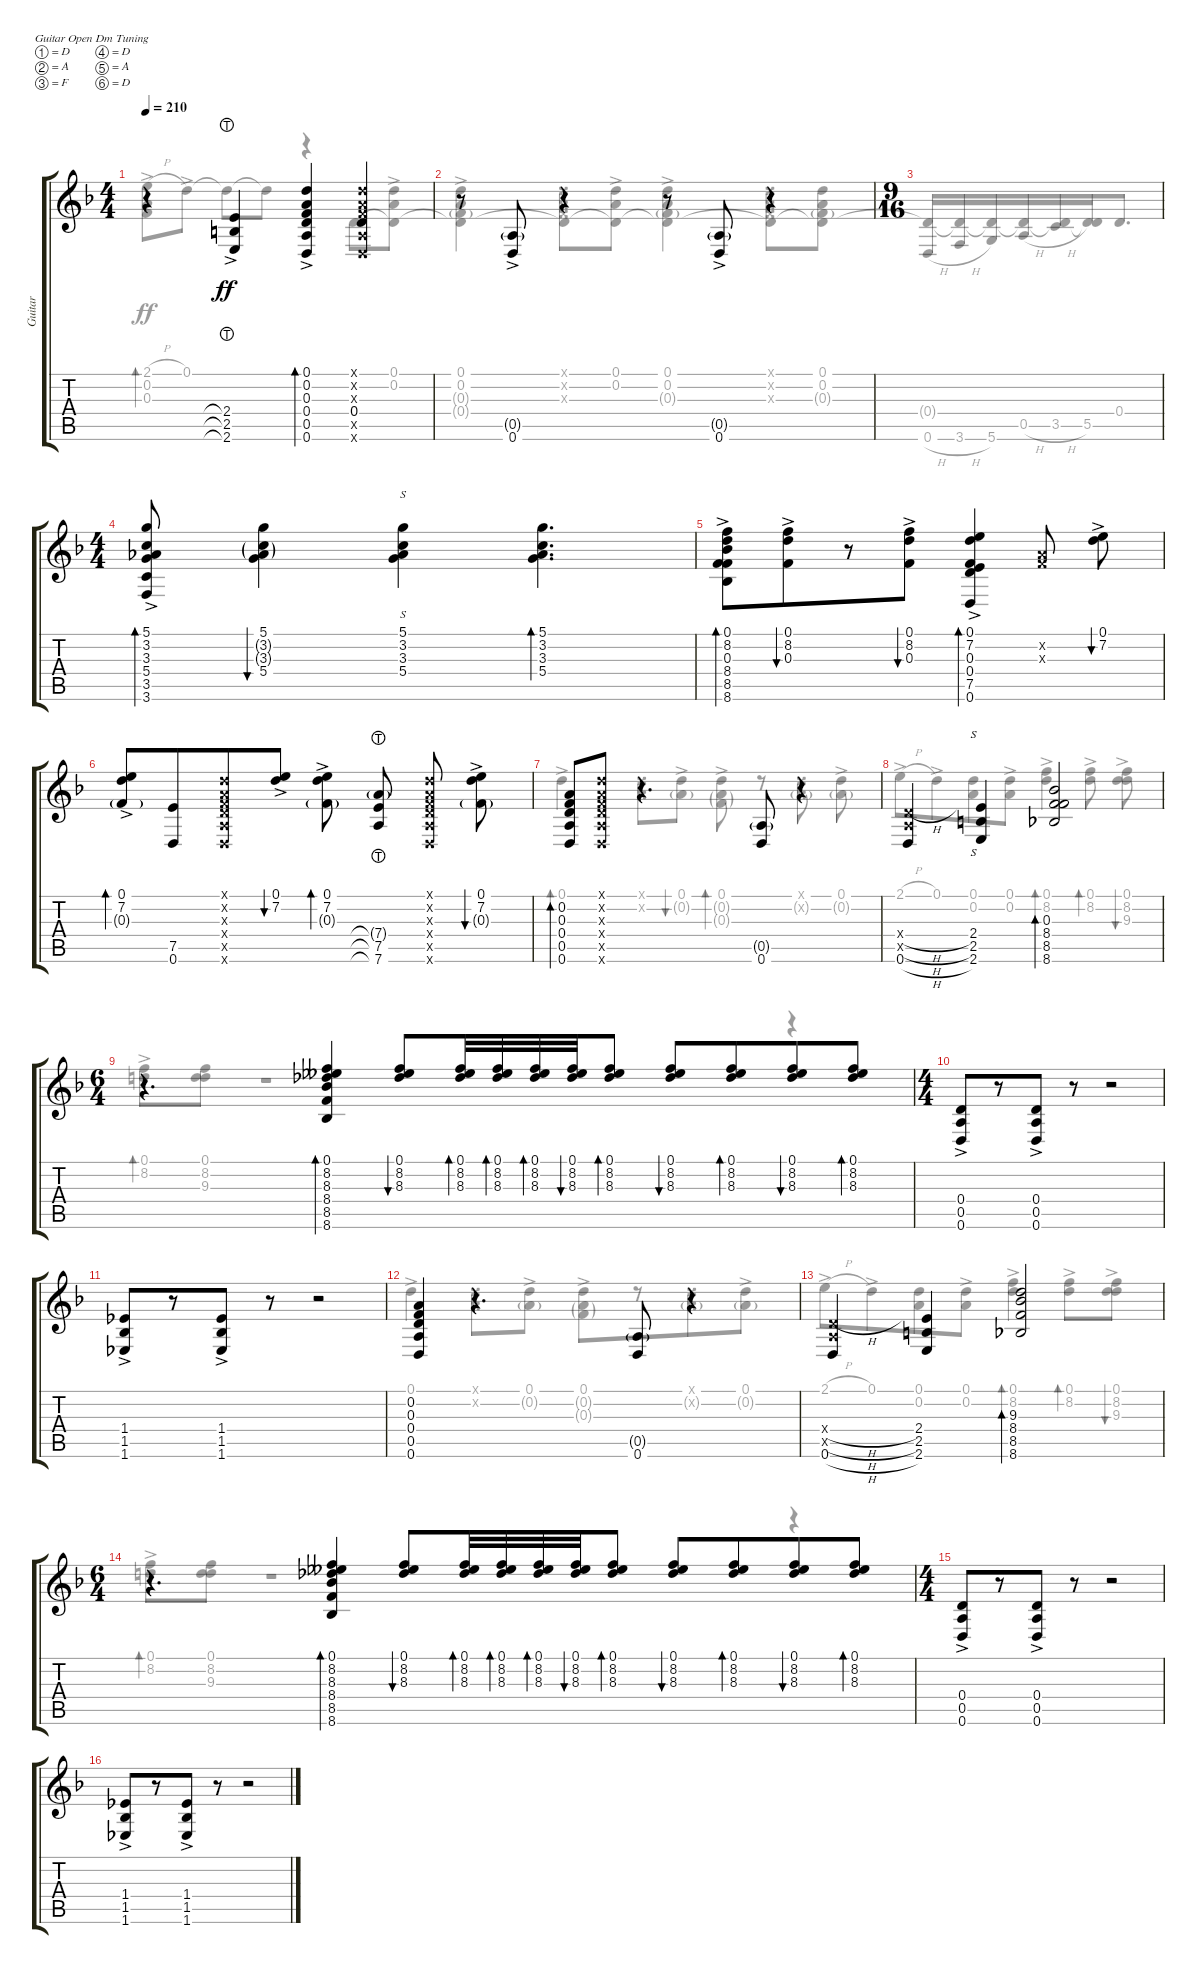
\defaultSystemsLayout 2
\bracketExtendMode groupsimilarinstruments
\otherSystemsTrackNameOrientation horizontal
\track ("Steel Guitar" "Guitar") {instrument acousticguitarsteel}
\staff {score tabs}
\tuning (D4 A3 F3 D3 A2 D2)
\voice
\ts (4 4)
\scale
1.04787
\tempo 210
\accidentals auto
\clef g2
\ottava regular
\simile none
\ks dminor
r.4{bd 0 dy ff beam Up} (2.6{lht ac acc forcenatural} 2.5{lht acc forcenatural} 2.4{lht ac acc forcenatural}).4{beam Up} (0.6{ac acc forcenatural} 0.5{ac acc forcenatural} 0.4{ac acc forcenatural} 0.3{ac acc forcenatural} 0.2{ac acc forcenatural} 0.1{ac acc forcenatural}).4{bd 30 beam Up} (0.6{x acc forcenatural} 0.5{x acc forcenatural} 0.4{acc forcenatural} 0.3{x acc forcenatural} 0.2{x acc forcenatural} 0.1{x acc forcenatural}).4{beam Up} |
\scale
0.952125 r.8{beam Up} (0.6{ac acc forcenatural} 0.5{g acc forcenatural}).8{beam Up} r.4{beam Up} r.8{beam Up} (0.6{ac acc forcenatural} 0.5{g acc forcenatural}).8{beam Up} r.4{beam Up} |
\ts (9 16)
\beaming (8 4)
\scale
1.0635 |
\ts (4 4)
\beaming (8 4)
\scale
0.9365 (3.6{acc forcenatural} 3.5{acc forcenatural} 5.4{ac acc forcenatural} 3.3{acc b} 3.2{acc forcenatural} 5.1{ac acc forcenatural}).8{bd 30 beam Up} (5.1{acc forcenatural} 3.2{g acc forcenatural} 3.3{g acc b} 5.4{acc forcenatural}).4{bu 30 beam Down} (5.1{acc forcenatural} 5.4{acc forcenatural} 3.3{acc b} 3.2{acc forcenatural}).4{s beam Down} (5.4{acc forcenatural} 3.3{acc b} 3.2{acc forcenatural} 5.1{acc forcenatural}).4{d bd 30 beam Down} |
\scale
1.04787 (8.6{acc b} 8.5{acc forcenatural} 8.4{acc b} 0.3{acc forcenatural} 8.2{ac acc forcenatural} 0.1{acc forcenatural}).8{bd 30 beam Down} (0.3{acc forcenatural} 8.2{ac acc forcenatural} 0.1{acc forcenatural}).8{bu 30 beam Down} r.8{beam Down} (0.3{acc forcenatural} 8.2{ac acc forcenatural} 0.1{acc forcenatural}).8{bu 30 beam Down} (0.6{acc forcenatural} 7.5{ac acc forcenatural} 0.4{acc forcenatural} 0.3{acc forcenatural} 7.2{ac acc forcenatural} 0.1{acc forcenatural}).4{bd 30 beam Up} (0.2{x acc forcenatural} 0.3{x acc forcenatural}).8{beam Up} (0.1{acc forcenatural} 7.2{ac acc forcenatural}).8{bu 30 beam Down} |
\scale
0.952125 (0.1{acc forcenatural} 7.2{ac acc forcenatural} 0.3{g acc forcenatural}).8{bd 30 beam Up} (0.6{acc forcenatural} 7.5{acc forcenatural}).8{beam Up} (0.1{x acc forcenatural} 0.2{x acc forcenatural} 0.3{x acc forcenatural} 0.4{x acc forcenatural} 0.5{x acc forcenatural} 0.6{x acc forcenatural}).8{beam Up} (0.1{acc forcenatural} 7.2{ac acc forcenatural}).8{bu 30 beam Up} (7.2{ac acc forcenatural} 0.1{acc forcenatural} 0.3{g acc forcenatural}).8{bd 30 beam Down} (7.6{lht acc forcenatural} 7.5{lht acc forcenatural} 7.4{lht g acc forcenatural}).8{beam Up} (0.6{x acc forcenatural} 0.5{x acc forcenatural} 0.4{x acc forcenatural} 0.3{x acc forcenatural} 0.2{x acc forcenatural} 0.1{x acc forcenatural}).8{beam Up} (0.1{acc forcenatural} 7.2{ac acc forcenatural} 0.3{g acc forcenatural}).8{bu 30 beam Down} |
\scale
1.04787 (0.3{acc forcenatural} 0.2{acc forcenatural} 0.6{acc forcenatural} 0.5{acc forcenatural} 0.4{acc forcenatural}).8{bd 30 beam Up} (0.1{x acc forcenatural} 0.2{x acc forcenatural} 0.3{x acc forcenatural} 0.4{x acc forcenatural} 0.5{x acc forcenatural} 0.6{x acc forcenatural}).8{beam Up} r.4{d beam Up} (0.6{acc forcenatural} 0.5{g acc forcenatural}).8{beam Up} r.4{beam Up} |
\scale
0.952125 (0.6{h acc forcenatural} 0.5{h x acc forcenatural} 0.4{h x acc forcenatural}).4{beam Up} (2.6{acc forcenatural} 2.5{acc forcenatural} 2.4{acc forcenatural}).4{s beam Up} (8.6{acc b} 8.5{acc forcenatural} 8.4{acc b} 0.3{acc forcenatural}).2{bd 30 beam Up} |
\ts (6 4)
\beaming (8 4 4 4)
\scale
1.04679 r.4{d bd 0 beam Up} (8.6{acc b} 8.5{acc forcenatural} 8.4{acc b} 8.3{acc b} 8.2{acc forcenatural} 0.1{acc bb}).4{bd 30 beam Up} (0.1{acc bb} 8.2{acc forcenatural} 8.3{acc b}).8{bu 30 beam Up} (8.2{acc forcenatural} 0.1{acc bb} 8.3{acc b}).32{bd 30 beam Up} (0.1{acc bb} 8.2{acc forcenatural} 8.3{acc b}).32{bd 30 beam Up} (8.2{acc forcenatural} 0.1{acc bb} 8.3{acc b}).32{bd 30 beam Up} (8.2{acc forcenatural} 8.3{acc b} 0.1{acc bb}).32{bu 30 beam Up} (0.1{acc bb} 8.2{acc forcenatural} 8.3{acc b}).8{bd 30 beam Up} (8.3{acc b} 8.2{acc forcenatural} 0.1{acc bb}).8{bu 30 beam Up} (0.1{acc bb} 8.2{acc forcenatural} 8.3{acc b}).8{bd 30 beam Up} (8.3{acc b} 8.2{acc forcenatural} 0.1{acc bb}).8{bu 30 beam Up} (8.3{acc b} 8.2{acc forcenatural} 0.1{acc bb}).8{bd 30 beam Up} |
\ts (4 4)
\beaming (8 4 4 4)
\scale
0.953211 (0.6{ac acc forcenatural} 0.5{ac acc forcenatural} 0.4{acc forcenatural}).8{beam Up} r.8{beam Up} (0.4{acc forcenatural} 0.5{ac acc forcenatural} 0.6{ac acc forcenatural}).8{beam Up} r.8{beam Up} r.2{beam Up} |
\scale
1.03751 (1.6{ac acc b} 1.5{ac acc b} 1.4{acc b}).8{beam Up} r.8{beam Up} (1.4{acc b} 1.5{ac acc b} 1.6{ac acc b}).8{beam Up} r.8{beam Up} r.2{beam Up} |
\scale
0.962487 (0.3{acc forcenatural} 0.2{acc forcenatural} 0.6{acc forcenatural} 0.5{acc forcenatural} 0.4{acc forcenatural}).4{beam Up} r.4{d beam Up} (0.6{acc forcenatural} 0.5{g acc forcenatural}).8{beam Up} r.4{beam Up} |
\scale
1.02824 (0.6{h acc forcenatural} 0.5{h x acc forcenatural} 0.4{h x acc forcenatural}).4{beam Up} (2.6{acc forcenatural} 2.5{acc forcenatural} 2.4{acc forcenatural}).4{beam Up} (8.6{acc b} 8.5{acc forcenatural} 8.4{acc b} 9.3{acc forcenatural}).2{bd 30 beam Up} |
\ts (6 4)
\beaming (8 4 4 4)
\scale
0.971759 r.4{d bd 0 beam Up} (8.6{acc b} 8.5{acc forcenatural} 8.4{acc b} 8.3{acc b} 8.2{acc forcenatural} 0.1{acc bb}).4{bd 30 beam Up} (0.1{acc bb} 8.2{acc forcenatural} 8.3{acc b}).8{bu 30 beam Up} (8.2{acc forcenatural} 0.1{acc bb} 8.3{acc b}).32{bd 30 beam Up} (0.1{acc bb} 8.2{acc forcenatural} 8.3{acc b}).32{bd 30 beam Up} (8.2{acc forcenatural} 0.1{acc bb} 8.3{acc b}).32{bd 30 beam Up} (8.2{acc forcenatural} 8.3{acc b} 0.1{acc bb}).32{bu 30 beam Up} (0.1{acc bb} 8.2{acc forcenatural} 8.3{acc b}).8{bd 30 beam Up} (8.3{acc b} 8.2{acc forcenatural} 0.1{acc bb}).8{bu 30 beam Up} (0.1{acc bb} 8.2{acc forcenatural} 8.3{acc b}).8{bd 30 beam Up} (8.3{acc b} 8.2{acc forcenatural} 0.1{acc bb}).8{bu 30 beam Up} (8.3{acc b} 8.2{acc forcenatural} 0.1{acc bb}).8{bd 30 beam Up} |
\ts (4 4)
\beaming (8 4 4 4)
\scale
1.07787 (0.6{ac acc forcenatural} 0.5{ac acc forcenatural} 0.4{acc forcenatural}).8{beam Up} r.8{beam Up} (0.4{acc forcenatural} 0.5{ac acc forcenatural} 0.6{ac acc forcenatural}).8{beam Up} r.8{beam Up} r.2{beam Up} |
\scale
0.922129 (1.6{ac acc b} 1.5{ac acc b} 1.4{acc b}).8{beam Up} r.8{beam Up} (1.4{acc b} 1.5{ac acc b} 1.6{ac acc b}).8{beam Up} r.8{beam Up} r.2{beam Up}
\voice
\clef g2
\ottava regular
\simile none
\ks dminor
(2.1{h ac acc forcenatural} 0.3{acc forcenatural} 0.2{acc forcenatural}).8{bd 30 dy ff beam Down} 0.1{ac acc forcenatural}.8{beam Down} 0.1{t acc forcenatural}.8{beam Down} 0.1{t acc forcenatural}.8{beam Down} r.4{bd 0 beam Down} 0.4{acc forcenatural}.8{beam Down} (0.1{ac acc forcenatural} 0.2{acc forcenatural} 0.4{t acc forcenatural}).8{beam Down} |
(0.3{g acc forcenatural} 0.2{acc forcenatural} 0.1{ac acc forcenatural} 0.4{t acc forcenatural}).4{beam Down} (0.3{x acc forcenatural} 0.2{x acc forcenatural} 0.1{x acc forcenatural} 0.4{t acc forcenatural}).8{beam Down} (0.1{ac acc forcenatural} 0.2{acc forcenatural} 0.4{t acc forcenatural}).8{beam Down} (0.2{acc forcenatural} 0.3{g acc forcenatural} 0.1{ac acc forcenatural} 0.4{t acc forcenatural}).4{beam Down} (0.3{x acc forcenatural} 0.2{x acc forcenatural} 0.1{x acc forcenatural} 0.4{t acc forcenatural}).8{beam Down} (0.1{acc forcenatural} 0.2{acc forcenatural} 0.3{g acc forcenatural} 0.4{t acc forcenatural}).8{beam Down} |
(0.6{h acc forcenatural} 0.4{t acc forcenatural}).16{beam Up} (3.6{h acc forcenatural} 0.4{t acc forcenatural}).16{beam Up} (5.6{acc forcenatural} 0.4{t acc forcenatural}).16{beam Up} (0.5{h acc forcenatural} 0.4{t acc forcenatural}).16{beam Up} (3.5{h acc forcenatural} 0.4{t acc forcenatural}).16{beam Up} (5.5{acc forcenatural} 0.4{t acc forcenatural}).16{beam Up} 0.4{acc forcenatural}.8{d beam Up} |
|
|
|
0.1{ac acc forcenatural}.4{bd 30 beam Down} (0.1{x acc forcenatural} 0.2{x acc forcenatural}).8{beam Down} (0.1{ac acc forcenatural} 0.2{g acc forcenatural}).8{bu 30 beam Down} (0.1{ac acc forcenatural} 0.3{g acc forcenatural} 0.2{g acc forcenatural}).8{bd 30 beam Down} r.8{beam Down} (0.1{x acc forcenatural} 0.2{g x acc forcenatural}).8{beam Down} (0.1{ac acc forcenatural} 0.2{g acc forcenatural}).8{beam Down} |
2.1{h ac acc forcenatural}.8{beam Down} 0.1{ac acc forcenatural}.8{beam Down} (0.1{acc forcenatural} 0.2{acc forcenatural}).8{s beam Down} (0.1{ac acc forcenatural} 0.2{acc forcenatural}).8{beam Down} (0.1{ac acc forcenatural} 8.2{acc forcenatural}).4{bd 30 beam Down} (8.2{acc forcenatural} 0.1{ac acc forcenatural}).8{bd 30 beam Down} (8.2{acc forcenatural} 0.1{ac acc forcenatural} 9.3{acc forcenatural}).8{bu 30 beam Down} |
(0.1{ac acc forcenatural} 8.2{acc forcenatural}).8{bd 30 beam Down} (0.1{acc forcenatural} 8.2{acc forcenatural} 9.3{acc forcenatural}).8{beam Down} r.1{beam Down} r.4{bu 0 beam Down} |
|
|
0.1{ac acc forcenatural}.4{beam Down} (0.1{x acc forcenatural} 0.2{x acc forcenatural}).8{beam Down} (0.1{ac acc forcenatural} 0.2{g acc forcenatural}).8{beam Down} (0.1{ac acc forcenatural} 0.3{g acc forcenatural} 0.2{g acc forcenatural}).8{beam Down} r.8{beam Down} (0.1{x acc forcenatural} 0.2{g x acc forcenatural}).8{beam Down} (0.1{ac acc forcenatural} 0.2{g acc forcenatural}).8{beam Down} |
2.1{h ac acc forcenatural}.8{beam Down} 0.1{ac acc forcenatural}.8{beam Down} (0.1{acc forcenatural} 0.2{acc forcenatural}).8{beam Down} (0.1{ac acc forcenatural} 0.2{acc forcenatural}).8{beam Down} (0.1{ac acc forcenatural} 8.2{acc forcenatural}).4{bd 30 beam Down} (8.2{acc forcenatural} 0.1{ac acc forcenatural}).8{bd 30 beam Down} (8.2{acc forcenatural} 0.1{ac acc forcenatural} 9.3{acc forcenatural}).8{bu 30 beam Down} |
(0.1{ac acc forcenatural} 8.2{acc forcenatural}).8{bd 30 beam Down} (0.1{acc forcenatural} 8.2{acc forcenatural} 9.3{acc forcenatural}).8{beam Down} r.1{beam Down} r.4{bu 0 beam Down} |
|
